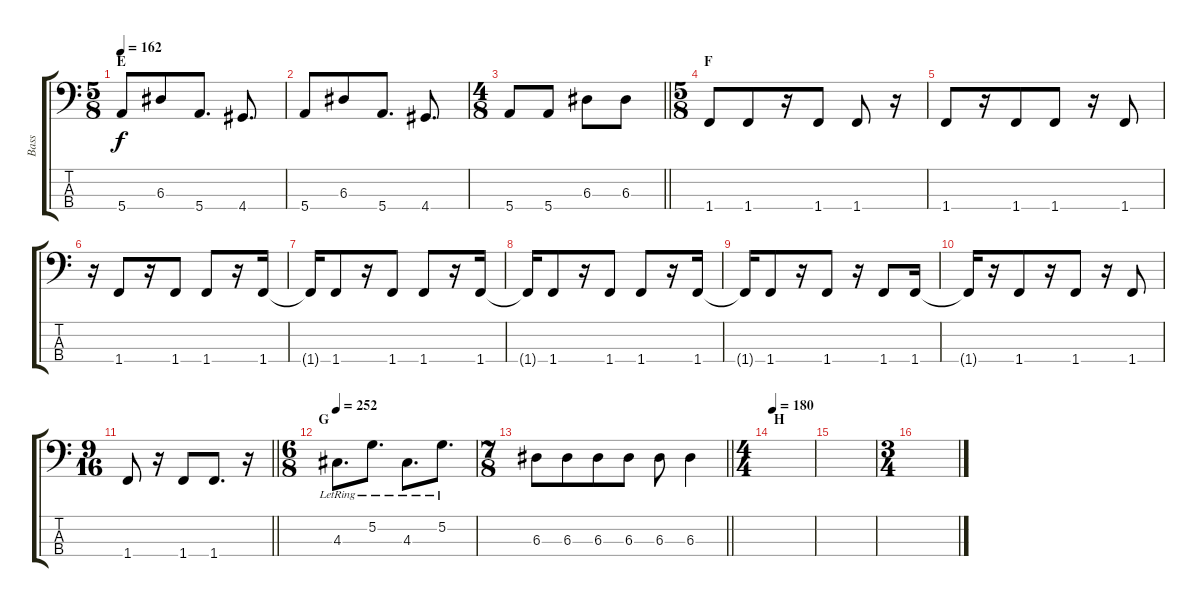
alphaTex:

\track ("Bass" "Bass") {instrument electricbasspick}
\staff {score tabs}
\tuning (G2 D2 A1 E1) {hide}
\ts (5 8)
\section ("" "E")
\tempo 162
\clef f4
\ks c
5.4.8{dy f} 6.3.8 5.4.8{d} 4.4.8{d} |
5.4.8 6.3.8 5.4.8{d} 4.4.8{d} |
\ts (4 8)
\barLineRight lightlight
5.4.8 5.4.8 6.3.8 6.3.8 |
\ts (5 8)
\section ("" "F")
1.4.8 1.4.8 r.16 1.4.8 1.4.8 r.16 |
1.4.8 r.16 1.4.8 1.4.8 r.16 1.4.8 |
r.16 1.4.8 r.16 1.4.8 1.4.8 r.16 1.4.16 |
1.4{t}.16 1.4.8 r.16 1.4.8 1.4.8 r.16 1.4.16 |
1.4{t}.16 1.4.8 r.16 1.4.8 1.4.8 r.16 1.4.16 |
1.4{t}.16 1.4.8 r.16 1.4.8 r.16 1.4.8 1.4.16 |
1.4{t}.16 r.16 1.4.8 r.16 1.4.8 r.16 1.4.8 |
\ts (9 16)
\barLineRight lightlight
1.4.8 r.16 1.4.8 1.4.8{d} r.16 |
\ts (6 8)
\section ("" "G")
\tempo 252
4.3{lr}.8{d} 5.2{lr}.8{d} 4.3{lr}.8{d} 5.2{lr}.8{d} |
\ts (7 8)
\barLineRight lightlight
6.3.8 6.3.8 6.3.8 6.3.8 6.3.8 6.3.4 |
\ts (4 4)
\section ("" "H")
\tempo 180
|
|
\ts (3 4)
